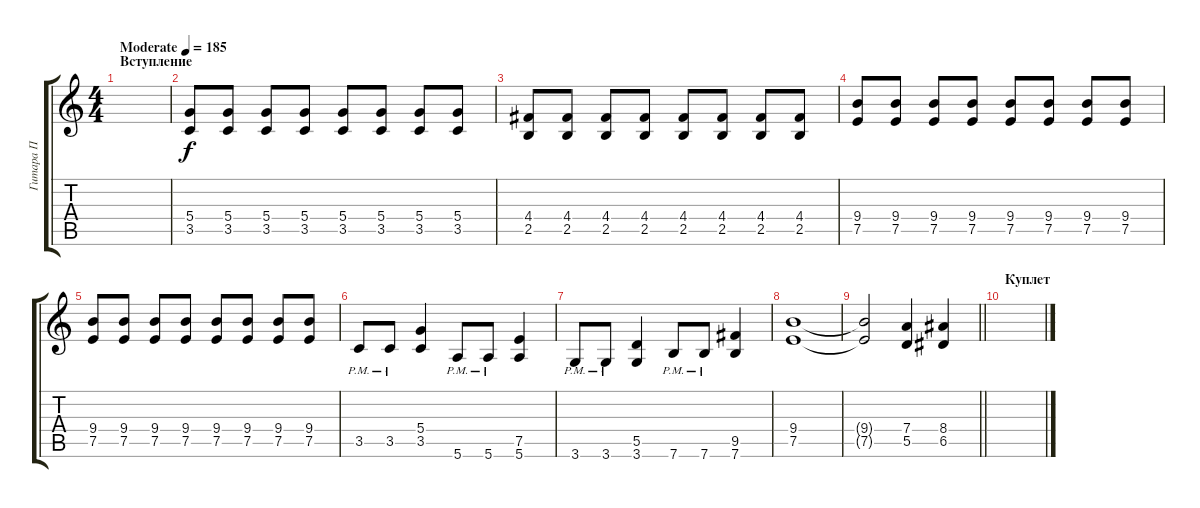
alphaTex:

\track ("Гитара П" "Гитара П") {instrument overdrivenguitar}
\staff {score tabs}
\tuning (E4 B3 G3 D3 A2 E2) {hide}
\ts (4 4)
\section ("" "Вступление")
\tempo (185 "Moderate")
\clef g2
\ks c
|
(5.4 3.5).8 (5.4 3.5).8 (5.4 3.5).8 (5.4 3.5).8 (5.4 3.5).8 (5.4 3.5).8 (5.4 3.5).8 (5.4 3.5).8 |
(4.4 2.5).8 (4.4 2.5).8 (4.4 2.5).8 (4.4 2.5).8 (4.4 2.5).8 (4.4 2.5).8 (4.4 2.5).8 (4.4 2.5).8 |
(9.4 7.5).8 (9.4 7.5).8 (9.4 7.5).8 (9.4 7.5).8 (9.4 7.5).8 (9.4 7.5).8 (9.4 7.5).8 (9.4 7.5).8 |
(9.4 7.5).8 (9.4 7.5).8 (9.4 7.5).8 (9.4 7.5).8 (9.4 7.5).8 (9.4 7.5).8 (9.4 7.5).8 (9.4 7.5).8 |
3.5{pm}.8 3.5{pm}.8 (5.4 3.5).4 5.6{pm}.8 5.6{pm}.8 (7.5 5.6).4 |
3.6{pm}.8 3.6{pm}.8 (5.5 3.6).4 7.6{pm}.8 7.6{pm}.8 (9.5 7.6).4 |
(9.4 7.5).1 |
\barLineRight lightlight
(9.4{t} 7.5{t}).2 (7.4 5.5).4 (8.4 6.5).4 |
\section ("" "Куплет")
